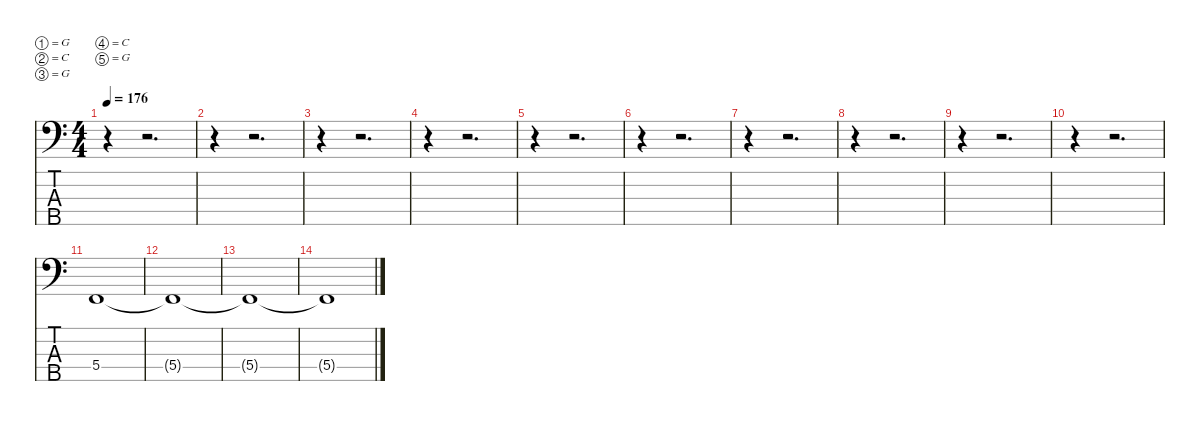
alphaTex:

\defaultSystemsLayout 4
\hideDynamics
\bracketExtendMode nobrackets
\singleTrackTrackNamePolicy hidden
\multiTrackTrackNamePolicy hidden
\firstSystemTrackNameMode fullname
\firstSystemTrackNameOrientation horizontal
\otherSystemsTrackNameOrientation horizontal
\track ("Bass" "el.bs.") {instrument electricbassfinger}
\staff {score tabs}
\tuning (G2 C2 G1 C1 G0)
\ts (4 4)
\tempo 176
\clef f4
\ks c
r.4{dy f beam Down} r.2{d beam Down} |
r.4{beam Down} r.2{d beam Down} |
r.4{beam Down} r.2{d beam Down} |
r.4{beam Down} r.2{d beam Down} |
r.4{beam Down} r.2{d beam Down} |
r.4{beam Down} r.2{d beam Down} |
r.4{beam Down} r.2{d beam Down} |
r.4{beam Down} r.2{d beam Down} |
r.4{beam Down} r.2{d beam Down} |
r.4{beam Down} r.2{d beam Down} |
5.4.1{beam Up} |
5.4{t}.1{dy mf beam Up} |
5.4{t}.1{beam Up} |
5.4{t}.1{beam Up}
